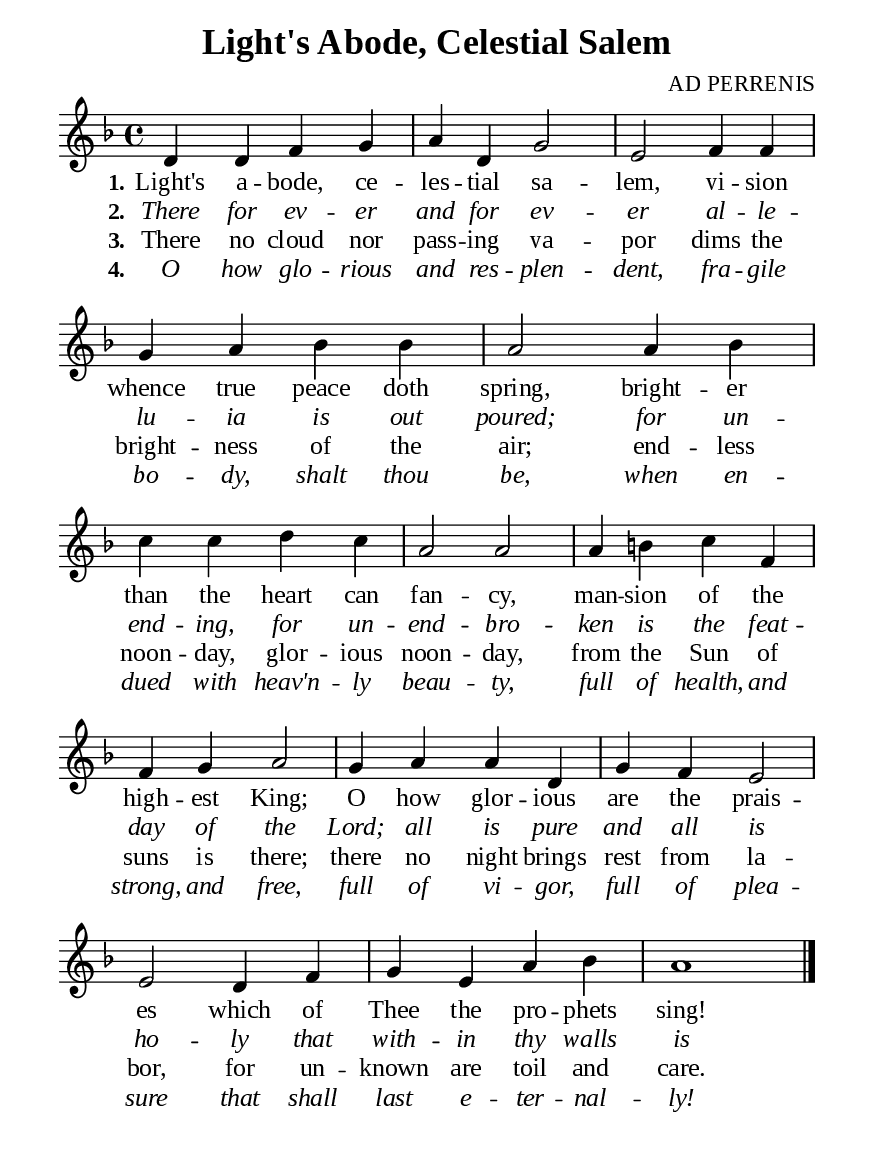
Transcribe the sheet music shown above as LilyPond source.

%%%%%%%%%%%%%%%%%%%%%%%%%%%%%
% CONTENTS OF THIS DOCUMENT
% 1. Common settings
% 2. Verse music
% 3. Verse lyrics
% 4. Layout
%%%%%%%%%%%%%%%%%%%%%%%%%%%%%

%%%%%%%%%%%%%%%%%%%%%%%%%%%%%
% 1. Common settings
%%%%%%%%%%%%%%%%%%%%%%%%%%%%%
\version "2.18.2"

\header {
  title = "Light's Abode, Celestial Salem"
  composer = "AD PERRENIS"
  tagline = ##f
}

global= {
  \key f \major
  \time 4/4
  \override Score.BarNumber.break-visibility = ##(#f #f #f)
  \override Lyrics.LyricSpace.minimum-distance = #3.0
}

\paper {
  #(set-paper-size "a5")
  top-margin = 3.2\mm
  bottom-marign = 10\mm
  left-margin = 10\mm
  right-margin = 10\mm
  indent = #0
  #(define fonts
	 (make-pango-font-tree "Liberation Serif"
	 		       "Liberation Serif"
			       "Liberation Serif"
			       (/ 20 20)))
  system-system-spacing = #'((basic-distance . 3) (padding . 3))
}

printItalic = \with {
  \override LyricText.font-shape = #'italic
}

%%%%%%%%%%%%%%%%%%%%%%%%%%%%%
% 2. Verse music
%%%%%%%%%%%%%%%%%%%%%%%%%%%%%
musicVerseSoprano = \relative c' {
  %{	01	%} d4 d f g |
  %{	02	%} a d, g2 |
  %{	03	%} e f4 f |
  %{	04	%} g a bes bes |
  %{	05	%} a2 a4 bes |
  %{	06	%} c c d c |
  %{	07	%} a2 a |
  %{	08	%} a4 b! c f, |
  %{	09	%} f g a2 |
  %{	10	%} g4 a a d, |
  %{	11	%} g f e2 |
  %{	12	%} e d4 f |
  %{	13	%} g e a bes |
  %{	14	%} a1 \bar "|."
}

%%%%%%%%%%%%%%%%%%%%%%%%%%%%%
% 3. Verse lyrics
%%%%%%%%%%%%%%%%%%%%%%%%%%%%%
verseOne = \lyricmode {
  \set stanza = #"1."
  Light's a -- bode, ce -- les -- tial sa -- lem,
  vi -- sion whence true peace doth spring,
  bright -- er than the heart can fan -- cy,
  man -- sion of the high -- est King;
  O how glor -- ious are the prais -- es which of Thee the pro -- phets sing!
}

verseTwo = \lyricmode {
  \set stanza = #"2."
  There for ev -- er and for ev -- er al -- le -- lu -- ia is out poured;
  for un -- end -- ing, for un -- end -- bro -- ken is the feat -- day of the Lord;
  all is pure and all is ho -- ly that with -- in thy walls is stored.
}

verseThree = \lyricmode {
  \set stanza = #"3."
  There no cloud nor pass -- ing va -- por dims the bright -- ness of the air;
  end -- less noon -- day, glor -- ious noon -- day, from the Sun of suns is there;
  there no night brings rest from la -- bor, for un -- known are toil and care.
}

verseFour = \lyricmode {
  \set stanza = #"4."
  O how glo -- rious and res -- plen -- dent,
  fra -- gile bo -- dy, shalt thou be, when en -- dued with heav'n -- ly beau -- ty,
  full of health, and strong, and free, full of vi -- gor,
  full of plea -- sure that shall last e -- ter -- nal -- ly!
}

%%%%%%%%%%%%%%%%%%%%%%%%%%%%%
% 4. Layout
%%%%%%%%%%%%%%%%%%%%%%%%%%%%%
\score {
    \new ChoirStaff <<
      \new Staff <<
        \clef "treble"
        \new Voice = "sopranos" { \global   \musicVerseSoprano }
      >>
      \new Lyrics \lyricsto sopranos \verseOne
      \new Lyrics \printItalic \lyricsto sopranos \verseTwo
      \new Lyrics \lyricsto sopranos \verseThree
      \new Lyrics \printItalic \lyricsto sopranos \verseFour
    >>
}
